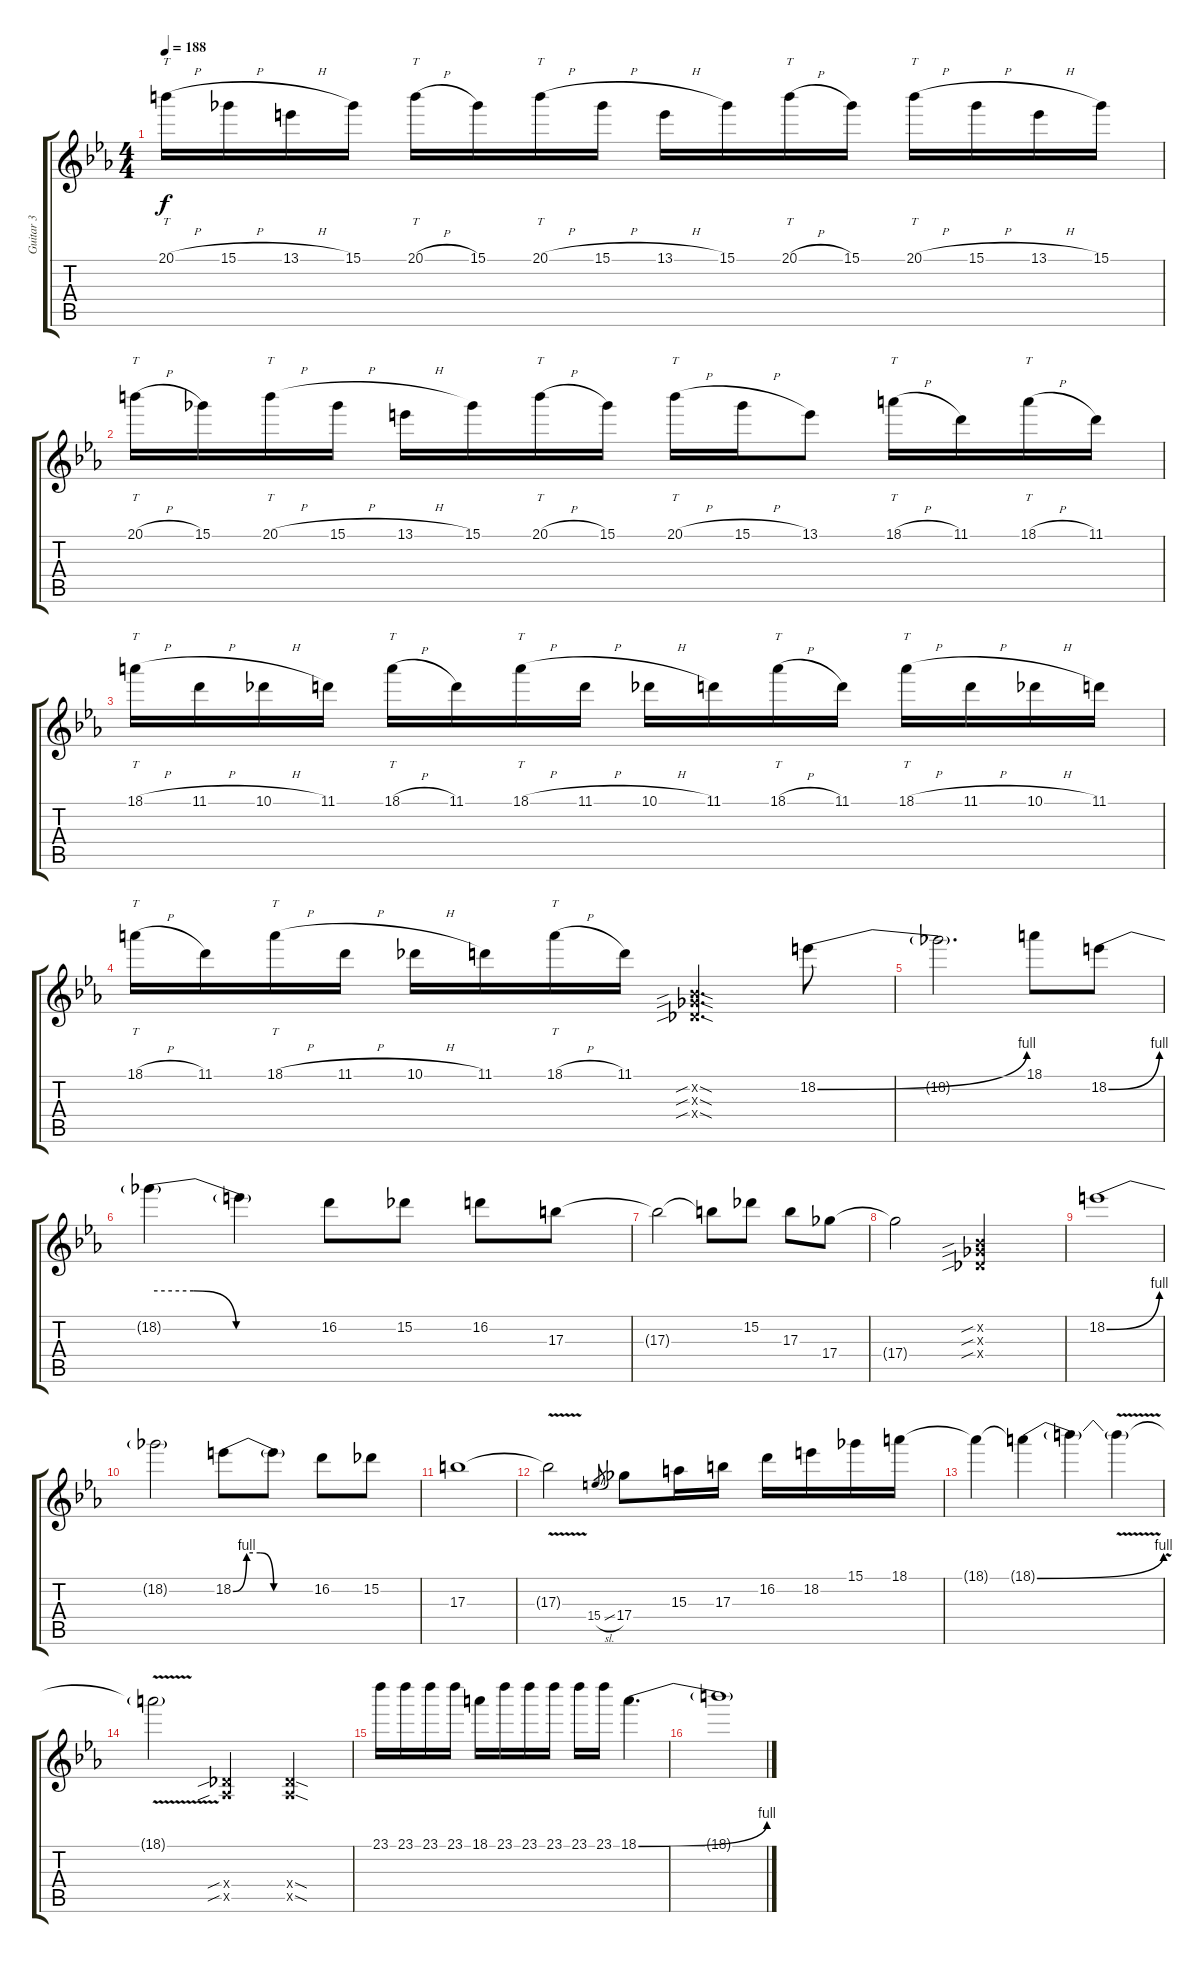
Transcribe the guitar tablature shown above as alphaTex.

\track ("Guitar 3" "Guitar 3") {instrument electricguitarclean}
\staff {score tabs}
\tuning (Eb4 Bb3 Gb3 Db3 Ab2 Eb2) {hide}
\ts (4 4)
\tempo 188
\clef g2
\ks eb
20.1{h}.16{tt dy f} 15.1{h}.16 13.1{h}.16 15.1.16 20.1{h}.16{tt} 15.1.16 20.1{h}.16{tt} 15.1{h}.16 13.1{h}.16 15.1.16 20.1{h}.16{tt} 15.1.16 20.1{h}.16{tt} 15.1{h}.16 13.1{h}.16 15.1.16 |
20.1{h}.16{tt} 15.1.16 20.1{h}.16{tt} 15.1{h}.16 13.1{h}.16 15.1.16 20.1{h}.16{tt} 15.1.16 20.1{h}.16{tt} 15.1{h}.16 13.1.8 18.1{h}.16{tt} 11.1.16 18.1{h}.16{tt} 11.1.16 |
18.1{h}.16{tt} 11.1{h}.16 10.1{h}.16 11.1.16 18.1{h}.16{tt} 11.1.16 18.1{h}.16{tt} 11.1{h}.16 10.1{h}.16 11.1.16 18.1{h}.16{tt} 11.1.16 18.1{h}.16{tt} 11.1{h}.16 10.1{h}.16 11.1.16 |
18.1{h}.16{tt} 11.1.16 18.1{h}.16{tt} 11.1{h}.16 10.1{h}.16 11.1.16 18.1{h}.16{tt} 11.1.16 (0.2{sib sod x} 0.3{sib sod x} 0.4{sib sod x}).4{d} 18.2{be (bend 0 0 60 4)}.8 |
18.2{t}.2{d} 18.1.8 18.2{be (bend 0 0 60 4)}.8 |
18.2{be (custom 0 4 15 4 30 0 60 0) t}.4 18.2{t}.4 16.2.8 15.2.8 16.2.8 17.3.8 |
17.3{t}.2 17.3{t}.8 15.2.8 17.3.8 17.4.8 |
17.4{t}.2 (0.2{sib x} 0.3{sib x} 0.4{sib x}).2 |
18.2{be (bend 0 0 60 4)}.1 |
18.2{t}.2 18.2{be (custom 0 0 10 4 20 4 30 0 60 0)}.8 18.2{t}.8 16.2.8 15.2.8 |
17.3.1 |
17.3{v t}.2 15.4{sl}.8{gr} 17.4.8 15.3.16 17.3.16 16.2.16 18.2.16 15.1.16 18.1.16 |
18.1{t}.4 18.1{be (bend 0 0 60 4) t}.4 18.1{t}.4 18.1{v t}.4 |
18.1{t}.2 (0.4{sib x} 0.5{sib x}).4 (0.4{sod x} 0.5{sod x}).4 |
23.1.16 23.1.16 23.1.16 23.1.16 18.1.16 23.1.16 23.1.16 23.1.16 23.1.16 23.1.16 18.1{be (bend 0 0 60 4)}.4{d} |
18.1{t}.1
